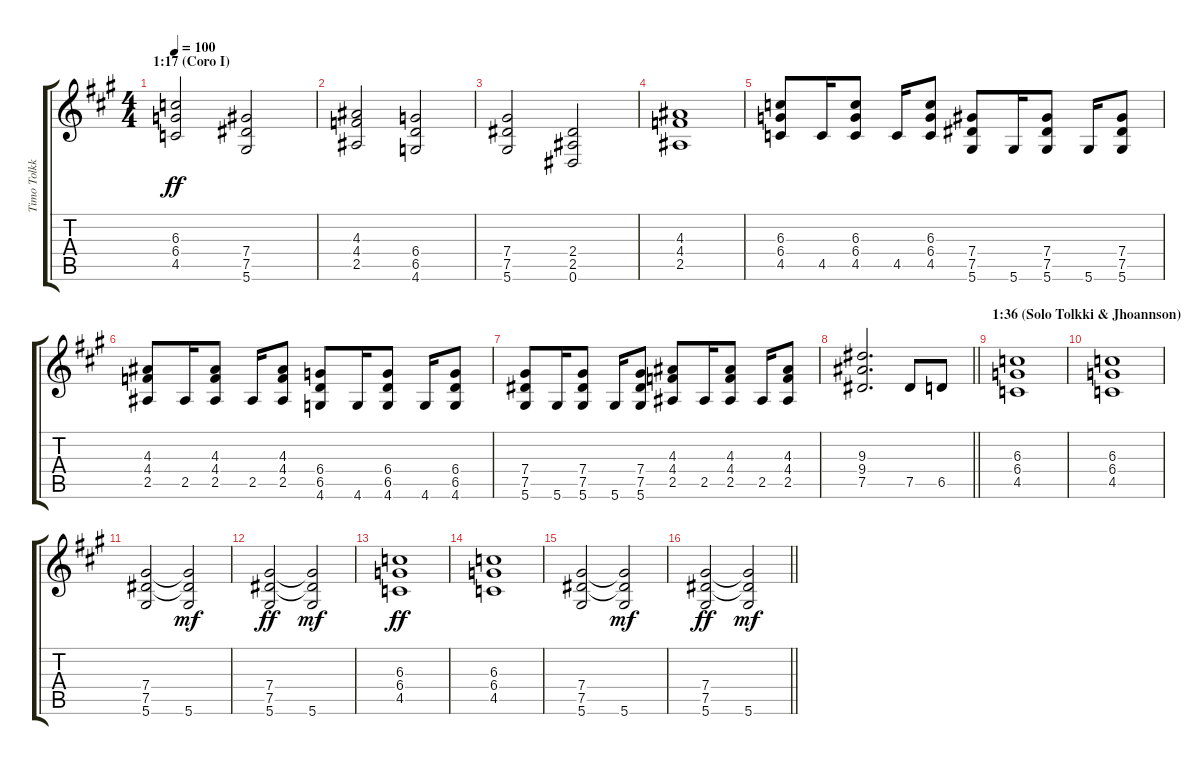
\track ("Timo Tolkki (Ritmo)" "Timo Tolkk") {instrument distortionguitar}
\staff {score tabs}
\tuning (Eb4 Bb3 Gb3 Db3 Ab2 Eb2) {hide}
\ts (4 4)
\section ("" "1:17 (Coro I)")
\tempo 100
\clef g2
\ks a
(6.3 6.4 4.5).2{dy ff} (7.4 7.5 5.6).2 |
(4.3 4.4 2.5).2 (6.4 6.5 4.6).2 |
(7.4 7.5 5.6).2 (2.4 2.5 0.6).2 |
(4.3 4.4 2.5).1 |
(6.3 6.4 4.5).8 4.5.16 (6.3 6.4 4.5).8 4.5.16 (6.3 6.4 4.5).8 (7.4 7.5 5.6).8 5.6.16 (7.4 7.5 5.6).8 5.6.16 (7.4 7.5 5.6).8 |
(4.3 4.4 2.5).8 2.5.16 (4.3 4.4 2.5).8 2.5.16 (4.3 4.4 2.5).8 (6.4 6.5 4.6).8 4.6.16 (6.4 6.5 4.6).8 4.6.16 (6.4 6.5 4.6).8 |
(7.4 7.5 5.6).8 5.6.16 (7.4 7.5 5.6).8 5.6.16 (7.4 7.5 5.6).8 (4.3 4.4 2.5).8 2.5.16 (4.3 4.4 2.5).8 2.5.16 (4.3 4.4 2.5).8 |
\barLineRight lightlight
(9.3 9.4 7.5).2{d} 7.5.8 6.5.8 |
\section ("" "1:36 (Solo Tolkki & Jhoannson)")
(6.3 6.4 4.5).1 |
(6.3 6.4 4.5).1 |
(7.4 7.5 5.6).2 (7.4{t} 7.5{t} 5.6).2{dy mf} |
(7.4 7.5 5.6).2{dy ff} (7.4{t} 7.5{t} 5.6).2{dy mf} |
(6.3 6.4 4.5).1{dy ff} |
(6.3 6.4 4.5).1 |
(7.4 7.5 5.6).2 (7.4{t} 7.5{t} 5.6).2{dy mf} |
\barLineRight lightlight
(7.4 7.5 5.6).2{dy ff} (7.4{t} 7.5{t} 5.6).2{dy mf}
